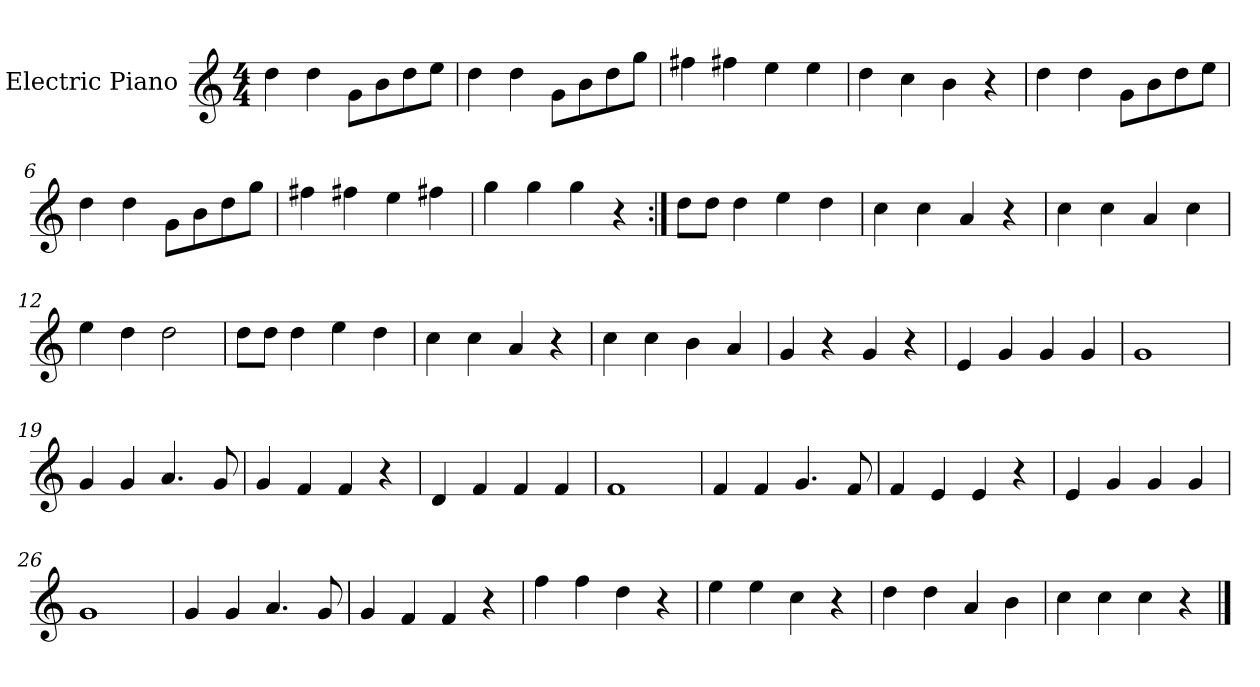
**kern
*part1
*staff1
*I"Electric Piano
*I'E.Pno
*clefG2
*k[]
*C:
*M4/4
=1
4dd\
4dd\
8g\L
8b\
8dd\
8ee\J
=2
4dd\
4dd\
8g\L
8b\
8dd\
8gg\J
=3
4ff#X\
4ff#X\
4ee\
4ee\
=4
4dd\
4cc\
4b\
4r
=5
4dd\
4dd\
8g\L
8b\
8dd\
8ee\J
!!LO:LB:g=z
=6
4dd\
4dd\
8g\L
8b\
8dd\
8gg\J
=7
4ff#X\
4ff#X\
4ee\
4ff#X\
=8
4gg\
4gg\
4gg\
4r
=9:|!
8dd\L
8dd\J
4dd\
4ee\
4dd\
=10
4cc\
4cc\
4a/
4r
=11
4cc\
4cc\
4a/
4cc\
=12
4ee\
4dd\
2dd\
!!LO:LB:g=z
=13
8dd\L
8dd\J
4dd\
4ee\
4dd\
=14
4cc\
4cc\
4a/
4r
=15
4cc\
4cc\
4b\
4a/
=16
4g/
4r
4g/
4r
=17
4e/
4g/
4g/
4g/
=18
1g
=19
4g/
4g/
4.a/
8g/
=20
4g/
4f/
4f/
4r
!!LO:LB:g=z
=21
4d/
4f/
4f/
4f/
=22
1f
=23
4f/
4f/
4.g/
8f/
=24
4f/
4e/
4e/
4r
=25
4e/
4g/
4g/
4g/
=26
1g
=27
4g/
4g/
4.a/
8g/
=28
4g/
4f/
4f/
4r
=29
4ff\
4ff\
4dd\
4r
!!LO:LB:g=z
=30
4ee\
4ee\
4cc\
4r
=31
4dd\
4dd\
4a/
4b\
=32
4cc\
4cc\
4cc\
4r
==
*-
